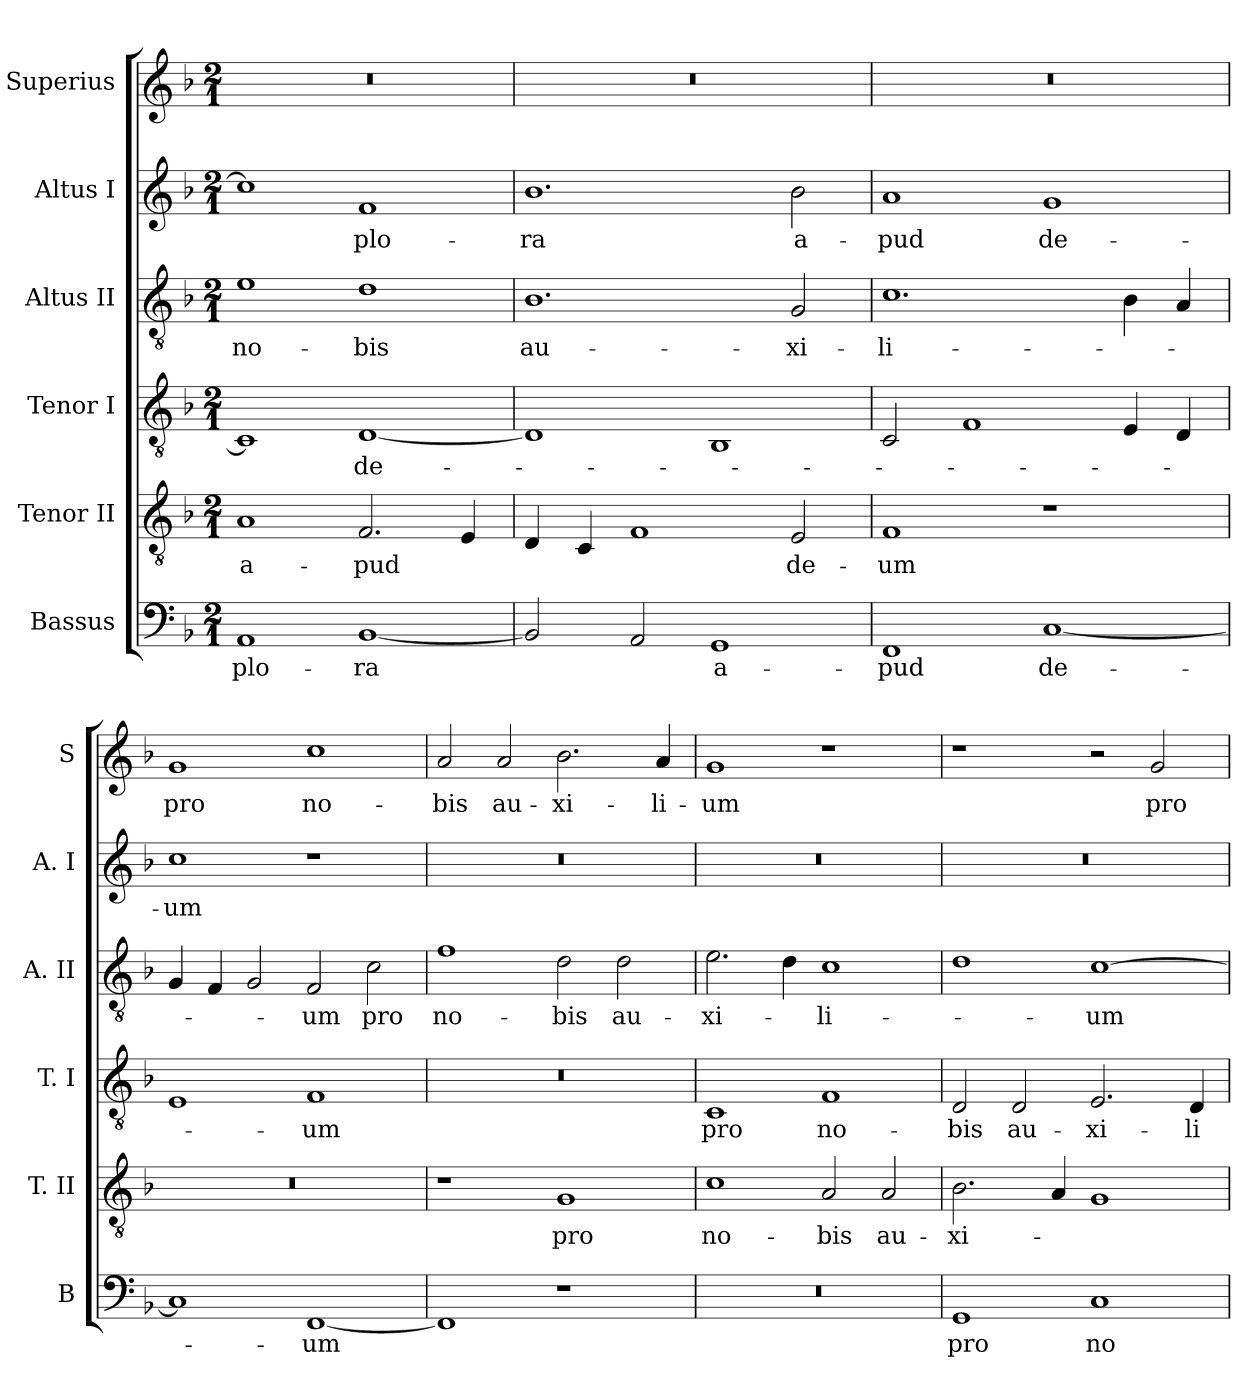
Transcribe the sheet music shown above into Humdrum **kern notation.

**kern	**text	**kern	**text	**kern	**text	**kern	**text	**kern	**text	**kern	**text
*part6	*part6	*part5	*part5	*part4	*part4	*part3	*part3	*part2	*part2	*part1	*part1
*staff6	*staff6	*staff5	*staff5	*staff4	*staff4	*staff3	*staff3	*staff2	*staff2	*staff1	*staff1
*I"Bassus	*	*I"Tenor II	*	*I"Tenor I	*	*I"Altus II	*	*I"Altus I	*	*I"Superius	*
*I'B	*	*I'T. II	*	*I'T. I	*	*I'A. II	*	*I'A. I	*	*I'S	*
*clefF4	*	*clefGv2	*	*clefGv2	*	*clefGv2	*	*clefG2	*	*clefG2	*
*k[b-]	*	*k[b-]	*	*k[b-]	*	*k[b-]	*	*k[b-]	*	*k[b-]	*
*F:	*	*F:	*	*F:	*	*F:	*	*F:	*	*F:	*
*M2/1	*	*M2/1	*	*M2/1	*	*M2/1	*	*M2/1	*	*M2/1	*
=	=	=	=	=	=	=	=	=	=	=	=
1AA	plo-	1A	a-	1C]	.	1e	no-	1cc]	.	0r	.
[1BB-	ra	2.F	pud	[1D	de-	1d	bis	1f	plo-	.	.
.	.	4E	.	.	.	.	.	.	.	.	.
=	=	=	=	=	=	=	=	=	=	=	=
2BB-]	.	4D	.	1D]	.	1.B-	au-	1.b-	ra	0r	.
.	.	4C	.	.	.	.	.	.	.	.	.
2AA	.	1F	.	.	.	.	.	.	.	.	.
1GG	a-	.	.	1BB-	.	.	.	.	.	.	.
.	.	2E	de-	.	.	2G	xi-	2b-	a-	.	.
=	=	=	=	=	=	=	=	=	=	=	=
1FF	pud	1F	um	2C	.	1.c	li-	1a	pud	0r	.
.	.	.	.	1F	.	.	.	.	.	.	.
[1C	de-	1r	.	.	.	.	.	1g	de-	.	.
.	.	.	.	4E	.	4B-	.	.	.	.	.
.	.	.	.	4D	.	4A	.	.	.	.	.
=	=	=	=	=	=	=	=	=	=	=	=
1C]	.	0r	.	1E	.	4G	.	1cc	um	1g	pro
.	.	.	.	.	.	4F	.	.	.	.	.
.	.	.	.	.	.	2G	.	.	.	.	.
[1FF	um	.	.	1F	um	2F	um	1r	.	1cc	no-
.	.	.	.	.	.	2c	pro	.	.	.	.
=	=	=	=	=	=	=	=	=	=	=	=
1FF]	.	1r	.	0r	.	1f	no-	0r	.	2a	bis
.	.	.	.	.	.	.	.	.	.	2a	au-
1r	.	1G	pro	.	.	2d	bis	.	.	2.b-	xi-
.	.	.	.	.	.	2d	au-	.	.	.	.
.	.	.	.	.	.	.	.	.	.	4a	li-
=	=	=	=	=	=	=	=	=	=	=	=
0r	.	1c	no-	1C	pro	2.e	xi-	0r	.	1g	um
.	.	.	.	.	.	4d	.	.	.	.	.
.	.	2A	bis	1F	no-	1c	li-	.	.	1r	.
.	.	2A	au-	.	.	.	.	.	.	.	.
=	=	=	=	=	=	=	=	=	=	=	=
1GG	pro	2.B-	xi-	2D	bis	1d	.	0r	.	1r	.
.	.	.	.	2D	au-	.	.	.	.	.	.
.	.	4A	.	.	.	.	.	.	.	.	.
1C	no-	1G	.	2.E	xi-	[1c	um	.	.	2r	.
.	.	.	.	.	.	.	.	.	.	2g	pro
.	.	.	.	4D	li-	.	.	.	.	.	.
=	=	=	=	=	=	=	=	=	=	=	=
*-	*-	*-	*-	*-	*-	*-	*-	*-	*-	*-	*-
